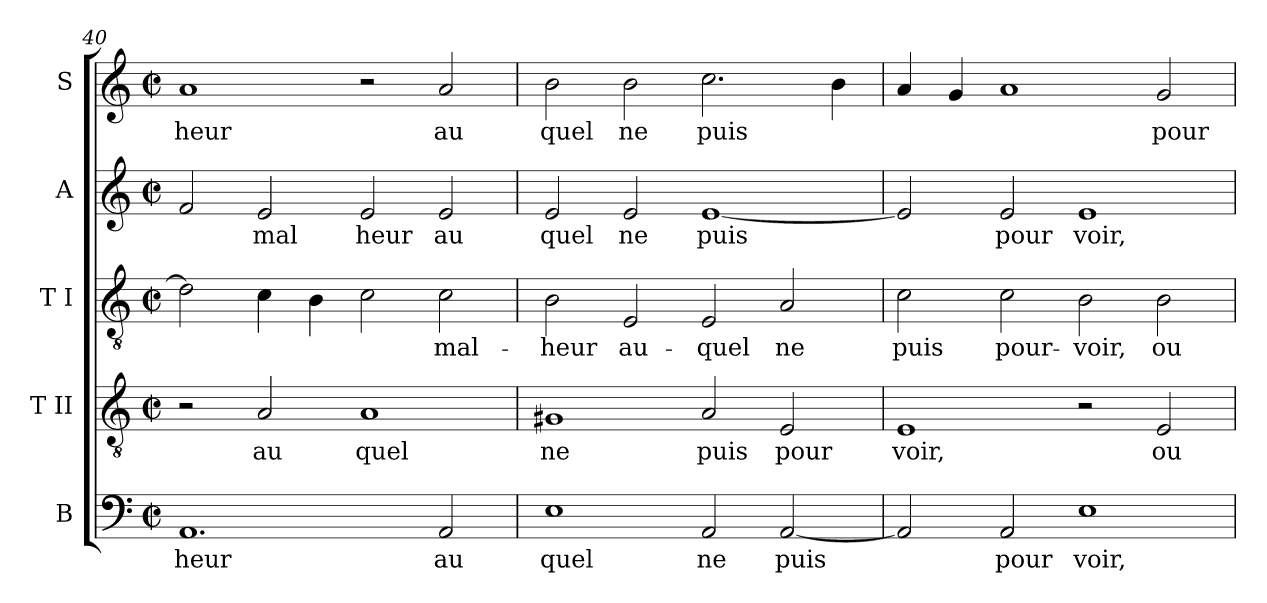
**kern	**text	**kern	**text	**kern	**text	**kern	**text	**kern	**text
*part5	*part5	*part4	*part4	*part3	*part3	*part2	*part2	*part1	*part1
*staff5	*staff5	*staff4	*staff4	*staff3	*staff3	*staff2	*staff2	*staff1	*staff1
*I"B	*	*I"T II	*	*I"T I	*	*I"A	*	*I"S	*
*clefF4	*	*clefGv2	*	*clefGv2	*	*clefG2	*	*clefG2	*
*M2/2	*	*M2/2	*	*M2/2	*	*M2/2	*	*M2/2	*
*met(c|)	*	*met(c|)	*	*met(c|)	*	*met(c|)	*	*met(c|)	*
=40	=40	=40	=40	=40	=40	=40	=40	=40	=40
!	!LO:LY:b:cj	!	!	!	!	!	!	!	!LO:LY:b:cj
1.AA	heur	2r	.	2d\]	.	2f/	.	1a	heur
!	!	!	!LO:LY:b:cj	!	!	!	!LO:LY:b:cj	!	!
.	.	2A/	au	4c\	.	2e/	mal	.	.
.	.	.	.	4B\	.	.	.	.	.
!	!	!	!LO:LY:b:cj	!	!	!	!LO:LY:b:cj	!	!
.	.	1A	quel	2c\	.	2e/	heur	2r	.
!	!LO:LY:b:cj	!	!	!	!LO:LY:b:cj	!	!LO:LY:b:cj	!	!LO:LY:b:cj
2AA/	au	.	.	2c\	mal-	2e/	au	2a/	au
=41	=41	=41	=41	=41	=41	=41	=41	=41	=41
!	!LO:LY:b:cj	!	!LO:LY:b:cj	!	!LO:LY:b:cj	!	!LO:LY:b:cj	!	!LO:LY:b:cj
1E	quel	1G#X	ne	2B\	-heur	2e/	quel	2b\	quel
!	!	!	!	!	!LO:LY:b:cj	!	!LO:LY:b:cj	!	!LO:LY:b:cj
.	.	.	.	2E/	au-	2e/	ne	2b\	ne
!	!LO:LY:b:cj	!	!LO:LY:b:cj	!	!LO:LY:b:cj	!	!LO:LY:b	!	!LO:LY:b
2AA/	ne	2A/	puis	2E/	-quel	[<1e	puis	2.cc\	puis
!	!LO:LY:b	!	!LO:LY:b:cj	!	!LO:LY:b:cj	!	!	!	!
[<2AA/	puis	2E/	pour	2A/	ne	.	.	.	.
.	.	.	.	.	.	.	.	4b\	.
=42	=42	=42	=42	=42	=42	=42	=42	=42	=42
!	!	!	!LO:LY:b:cj	!	!LO:LY:b:cj	!	!	!	!
2AA/]	.	1E	voir,	2c\	puis	2e/]	.	4a/	.
.	.	.	.	.	.	.	.	4g/	.
!	!LO:LY:b:cj	!	!	!	!LO:LY:b:cj	!	!LO:LY:b:cj	!	!
2AA/	pour	.	.	2c\	pour-	2e/	pour	1a	.
!	!LO:LY:b:cj	!	!	!	!LO:LY:b:cj	!	!LO:LY:b:cj	!	!
1E	voir,	2r	.	2B\	-voir,	1e	voir,	.	.
!	!	!	!LO:LY:b:cj	!	!LO:LY:b:cj	!	!	!	!LO:LY:b:cj
.	.	2E/	ou	2B\	ou	.	.	2g/	pour
=	=	=	=	=	=	=	=	=	=
*-	*-	*-	*-	*-	*-	*-	*-	*-	*-
